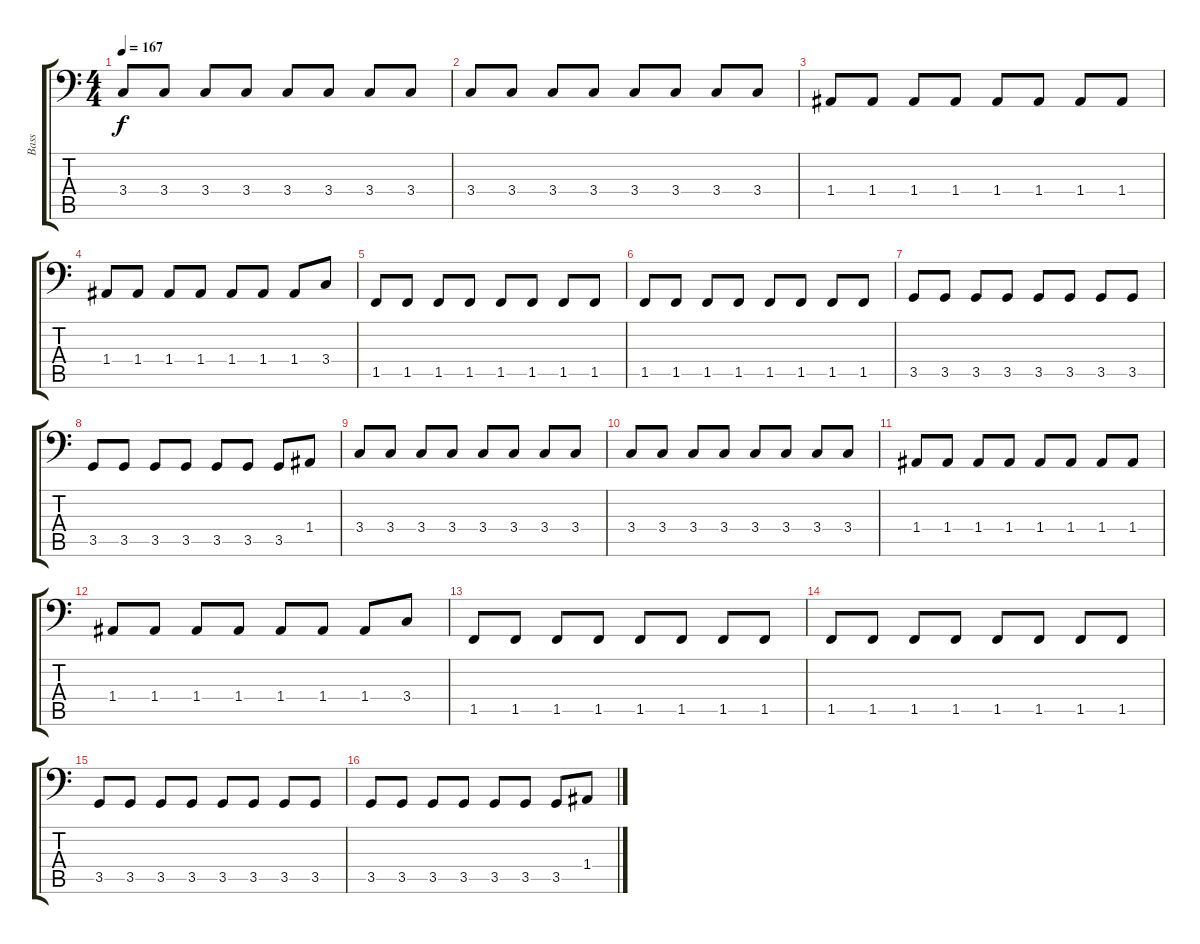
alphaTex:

\track ("Bass" "Bass") {instrument electricbassfinger}
\staff {score tabs}
\tuning (C3 G2 D2 A1 E1 B0) {hide}
\ts (4 4)
\tempo 167
\clef f4
\ks c
3.4.8{dy f} 3.4.8 3.4.8 3.4.8 3.4.8 3.4.8 3.4.8 3.4.8 |
3.4.8 3.4.8 3.4.8 3.4.8 3.4.8 3.4.8 3.4.8 3.4.8 |
1.4.8 1.4.8 1.4.8 1.4.8 1.4.8 1.4.8 1.4.8 1.4.8 |
1.4.8 1.4.8 1.4.8 1.4.8 1.4.8 1.4.8 1.4.8 3.4.8 |
1.5.8 1.5.8 1.5.8 1.5.8 1.5.8 1.5.8 1.5.8 1.5.8 |
1.5.8 1.5.8 1.5.8 1.5.8 1.5.8 1.5.8 1.5.8 1.5.8 |
3.5.8 3.5.8 3.5.8 3.5.8 3.5.8 3.5.8 3.5.8 3.5.8 |
3.5.8 3.5.8 3.5.8 3.5.8 3.5.8 3.5.8 3.5.8 1.4.8 |
3.4.8 3.4.8 3.4.8 3.4.8 3.4.8 3.4.8 3.4.8 3.4.8 |
3.4.8 3.4.8 3.4.8 3.4.8 3.4.8 3.4.8 3.4.8 3.4.8 |
1.4.8 1.4.8 1.4.8 1.4.8 1.4.8 1.4.8 1.4.8 1.4.8 |
1.4.8 1.4.8 1.4.8 1.4.8 1.4.8 1.4.8 1.4.8 3.4.8 |
1.5.8 1.5.8 1.5.8 1.5.8 1.5.8 1.5.8 1.5.8 1.5.8 |
1.5.8 1.5.8 1.5.8 1.5.8 1.5.8 1.5.8 1.5.8 1.5.8 |
3.5.8 3.5.8 3.5.8 3.5.8 3.5.8 3.5.8 3.5.8 3.5.8 |
3.5.8 3.5.8 3.5.8 3.5.8 3.5.8 3.5.8 3.5.8 1.4.8
